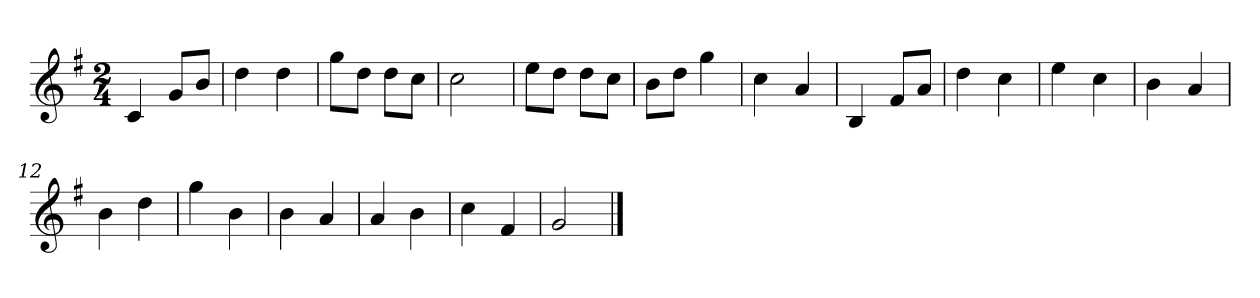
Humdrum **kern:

**kern
*part1
*staff1
*clefG2
*k[f#]
*G:
*M2/4
=1
4c/
8g/L
8b/J
=2
4dd\
4dd\
=3
8gg\L
8dd\J
8dd\L
8cc\J
=4
2cc\
=5
8ee\L
8dd\J
8dd\L
8cc\J
=6
8b\L
8dd\J
4gg\
=7
4cc\
4a/
=8
4B/
8f#/L
8a/J
!!LO:LB:g=z
=9
4dd\
4cc\
=10
4ee\
4cc\
=11
4b\
4a/
=12
4b\
4dd\
=13
4gg\
4b\
=14
4b\
4a/
=15
4a/
4b\
=16
4cc\
4f#/
=17
2g/
==
*-
